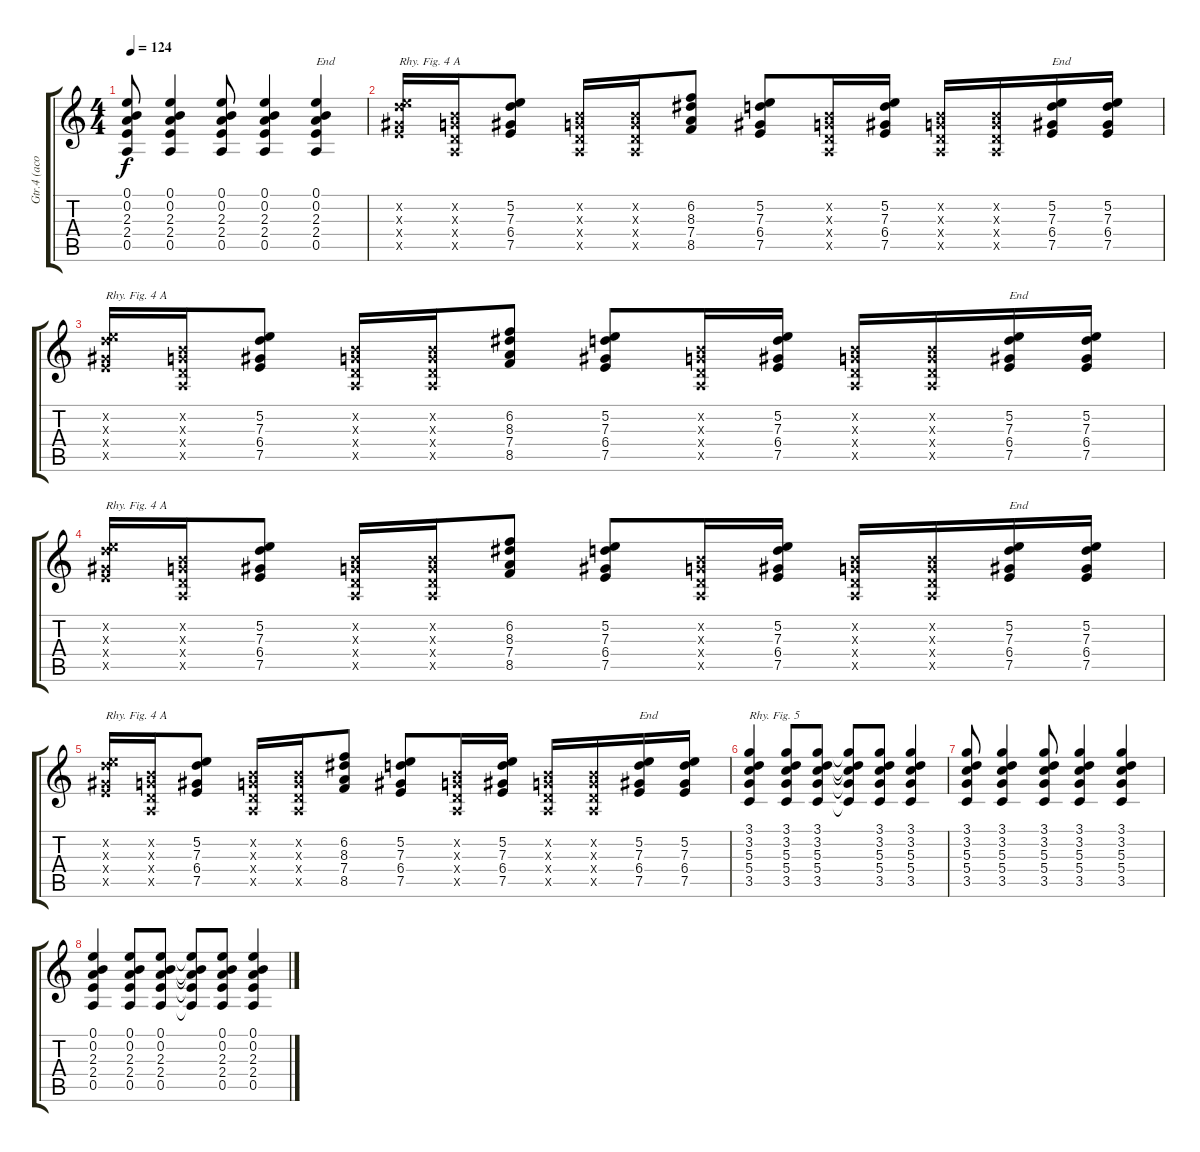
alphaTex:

\track ("Gtr.4 (acous.)" "Gtr.4 (aco") {instrument acousticguitarsteel}
\staff {score tabs}
\tuning (E4 B3 G3 D3 A2 E2) {hide}
\ts (4 4)
\tempo 124
\clef g2
\ks c
(0.1 0.2 2.3 2.4 0.5).8{dy f} (0.1 0.2 2.3 2.4 0.5).4 (0.1 0.2 2.3 2.4 0.5).8 (0.1 0.2 2.3 2.4 0.5).4 (0.1 0.2 2.3 2.4 0.5).4{txt "End"} |
(5.2{x} 7.3{x} 6.4{x} 7.5{x}).16{txt "Rhy. Fig. 4 A"} (0.2{x} 0.3{x} 0.4{x} 0.5{x}).16 (5.2 7.3 6.4 7.5).8 (0.2{x} 0.3{x} 0.4{x} 0.5{x}).16 (0.2{x} 0.3{x} 0.4{x} 0.5{x}).16 (6.2 8.3 7.4 8.5).8 (5.2 7.3 6.4 7.5).8 (0.2{x} 0.3{x} 0.4{x} 0.5{x}).16 (5.2 7.3 6.4 7.5).16 (0.2{x} 0.3{x} 0.4{x} 0.5{x}).16 (0.2{x} 0.3{x} 0.4{x} 0.5{x}).16 (5.2 7.3 6.4 7.5).16{txt "End"} (5.2 7.3 6.4 7.5).16 |
(5.2{x} 7.3{x} 6.4{x} 7.5{x}).16{txt "Rhy. Fig. 4 A"} (0.2{x} 0.3{x} 0.4{x} 0.5{x}).16 (5.2 7.3 6.4 7.5).8 (0.2{x} 0.3{x} 0.4{x} 0.5{x}).16 (0.2{x} 0.3{x} 0.4{x} 0.5{x}).16 (6.2 8.3 7.4 8.5).8 (5.2 7.3 6.4 7.5).8 (0.2{x} 0.3{x} 0.4{x} 0.5{x}).16 (5.2 7.3 6.4 7.5).16 (0.2{x} 0.3{x} 0.4{x} 0.5{x}).16 (0.2{x} 0.3{x} 0.4{x} 0.5{x}).16 (5.2 7.3 6.4 7.5).16{txt "End"} (5.2 7.3 6.4 7.5).16 |
(5.2{x} 7.3{x} 6.4{x} 7.5{x}).16{txt "Rhy. Fig. 4 A"} (0.2{x} 0.3{x} 0.4{x} 0.5{x}).16 (5.2 7.3 6.4 7.5).8 (0.2{x} 0.3{x} 0.4{x} 0.5{x}).16 (0.2{x} 0.3{x} 0.4{x} 0.5{x}).16 (6.2 8.3 7.4 8.5).8 (5.2 7.3 6.4 7.5).8 (0.2{x} 0.3{x} 0.4{x} 0.5{x}).16 (5.2 7.3 6.4 7.5).16 (0.2{x} 0.3{x} 0.4{x} 0.5{x}).16 (0.2{x} 0.3{x} 0.4{x} 0.5{x}).16 (5.2 7.3 6.4 7.5).16{txt "End"} (5.2 7.3 6.4 7.5).16 |
(5.2{x} 7.3{x} 6.4{x} 7.5{x}).16{txt "Rhy. Fig. 4 A"} (0.2{x} 0.3{x} 0.4{x} 0.5{x}).16 (5.2 7.3 6.4 7.5).8 (0.2{x} 0.3{x} 0.4{x} 0.5{x}).16 (0.2{x} 0.3{x} 0.4{x} 0.5{x}).16 (6.2 8.3 7.4 8.5).8 (5.2 7.3 6.4 7.5).8 (0.2{x} 0.3{x} 0.4{x} 0.5{x}).16 (5.2 7.3 6.4 7.5).16 (0.2{x} 0.3{x} 0.4{x} 0.5{x}).16 (0.2{x} 0.3{x} 0.4{x} 0.5{x}).16 (5.2 7.3 6.4 7.5).16{txt "End"} (5.2 7.3 6.4 7.5).16 |
(3.1 3.2 5.3 5.4 3.5).4{txt "Rhy. Fig. 5"} (3.1 3.2 5.3 5.4 3.5).8 (3.1 3.2 5.3 5.4 3.5).8 (3.1{t} 3.2{t} 5.3{t} 5.4{t} 3.5{t}).8 (3.1 3.2 5.3 5.4 3.5).8 (3.1 3.2 5.3 5.4 3.5).4 |
(3.1 3.2 5.3 5.4 3.5).8 (3.1 3.2 5.3 5.4 3.5).4 (3.1 3.2 5.3 5.4 3.5).8 (3.1 3.2 5.3 5.4 3.5).4 (3.1 3.2 5.3 5.4 3.5).4 |
(0.1 0.2 2.3 2.4 0.5).4 (0.1 0.2 2.3 2.4 0.5).8 (0.1 0.2 2.3 2.4 0.5).8 (0.1{t} 0.2{t} 2.3{t} 2.4{t} 0.5{t}).8 (0.1 0.2 2.3 2.4 0.5).8 (0.1 0.2 2.3 2.4 0.5).4
